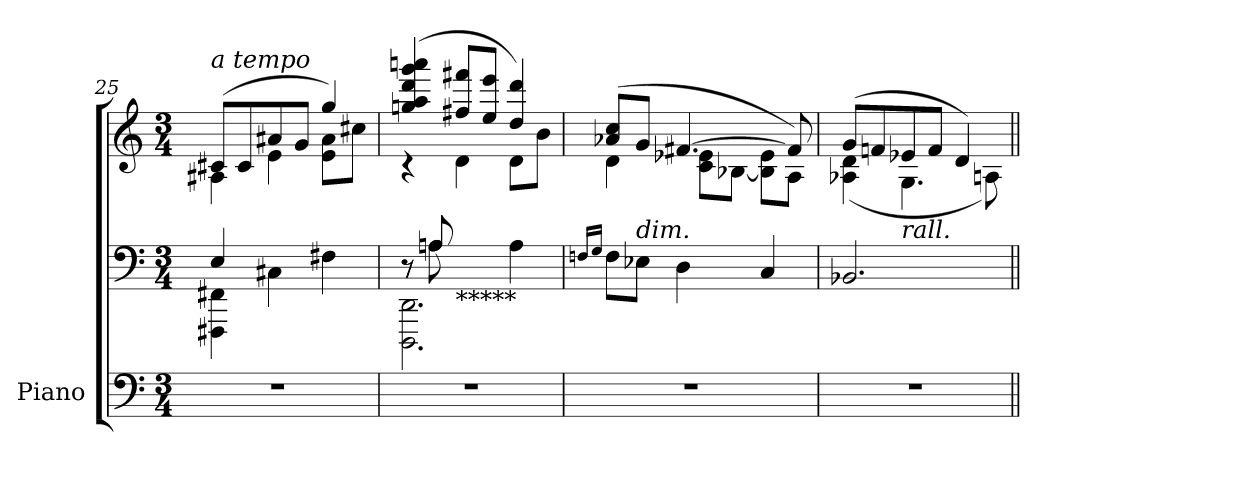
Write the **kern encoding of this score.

**kern	**kern	**kern
*part1	*part1	*part1
*staff3	*staff2	*staff1
*I"Piano	*	*
*I'Pno.	*	*
*clefF4	*clefF4	*clefG2
*k[]	*k[]	*k[]
*M3/4	*M3/4	*M3/4
=25	=25	=25
*	*^	*^
!	!	!	!LO:TX:a:i:t=a tempo	!
2.r	4E::/	4FFF#X\ 4FF#X\	(8c#X/L	4A#X\
.	.	.	8c#/	.
.	4ryy	4C#X\	8a#X/	4e\
.	.	.	8g/J	.
.	4ryy	4F#X::\	4gg/)	8e\ 8a#\L
.	.	.	.	8cc#X\J
=26	=26	=26	=26	=26
*	*	*^	*	*^
2.r	8r	2.DDD\ 2.DD\	8r	(4ggn/ 4aa/ 4ddd/ 4ggg/ 4aaan/	4r	4ryy
.	8An\L	.	8A/	.	.	.
!	!LO:TX:b:t=*****	!	!	!	!	!
.	4ryy	.	4ryy	8ff#X/ 8fff#X/L	4d\	8a\
.	.	.	.	8ee/ 8eee/J	.	8g\J
.	4A\	.	4ryy	4dd/ 4ddd/)	8d\L	4ryy
.	.	.	.	.	8b\J	.
*	*v	*v	*v	*	*	*
*	*	*v	*v	*v
=27	=27	=27
.	16qFn/LL	.
.	16qG/JJ	.
*	*	*^
2.r	8F\L	(8a-X/ 8cc/L	4d\
!	!LO:TX:a:i:t=dim.	!	!
.	8E-X\J	8g/J	.
.	4D\	[4.f#X/	8c\ 8e-X\L
.	.	.	[8B-X\J
.	4C/	.	8B-\] 8e-\L
.	.	8f#/])	8A\J
!!LO:LB:g=z	!!
=28	=28	=28	=28
2.r	2.BB-X/	(8g/L	(4A-X\ 4d\
.	.	8fn/	.
!	!	!LO:TX:b:i:t=rall.	!
.	.	8e-X/	4.G\
.	.	8f/J	.
.	.	4d/)	.
.	.	.	8An\)
*	*	*v	*v
=||	=||	=||
*-	*-	*-
